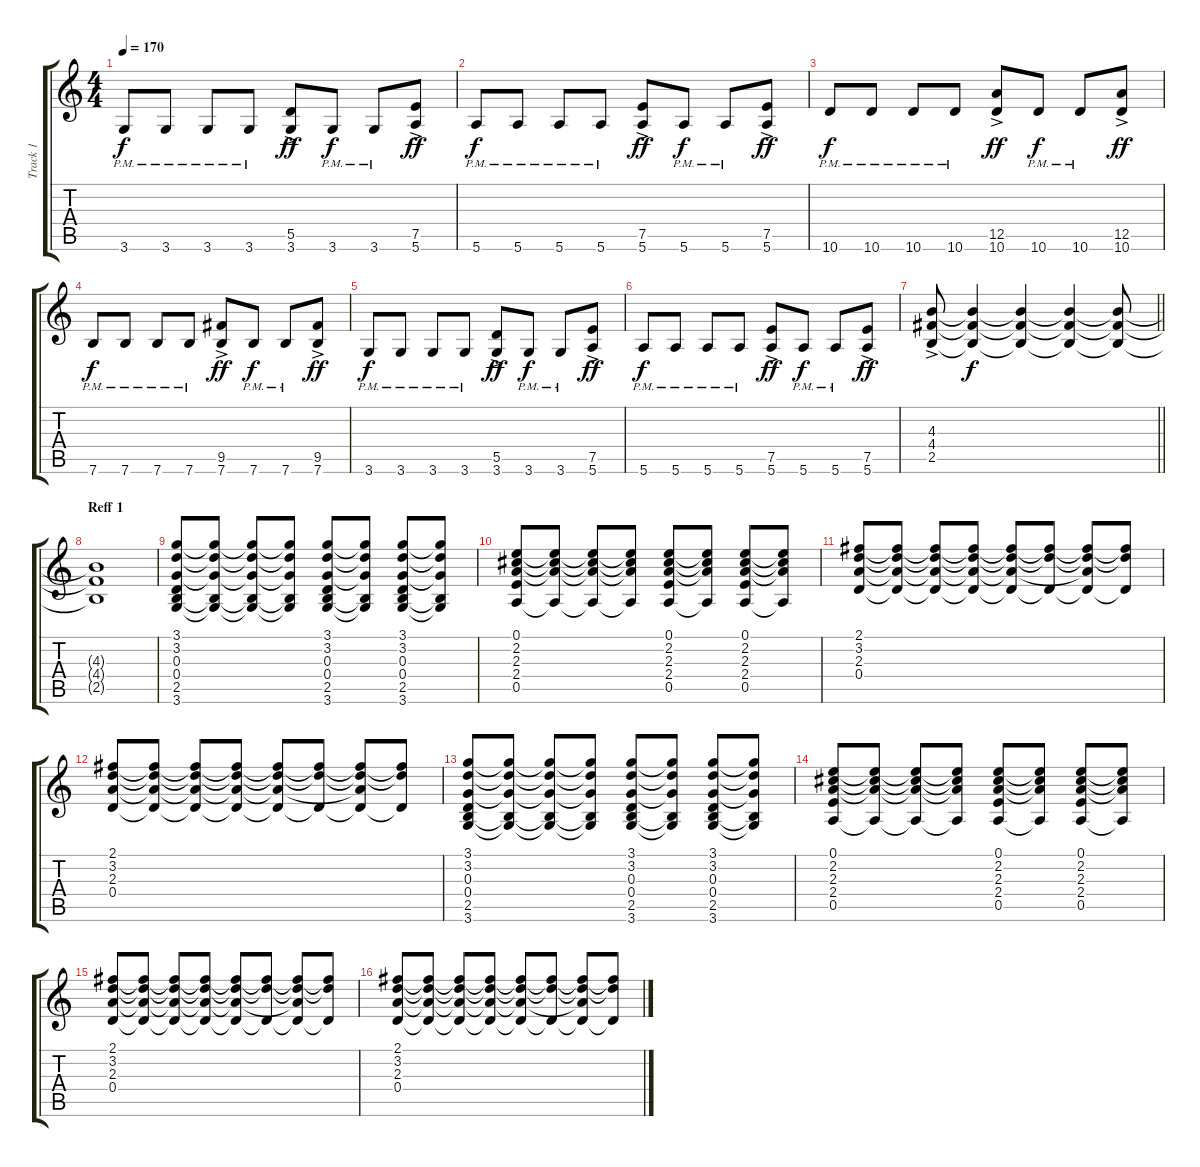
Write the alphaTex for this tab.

\track ("Track 1" "Track 1") {instrument distortionguitar}
\staff {score tabs}
\tuning (E4 B3 G3 D3 A2 E2) {hide}
\ts (4 4)
\tempo 170
\clef g2
\ks c
3.6{pm}.8{dy f} 3.6{pm}.8 3.6{pm}.8 3.6{pm}.8 (5.5{ac} 3.6{ac}).8{dy ff} 3.6{pm}.8{dy f} 3.6{pm}.8 (7.5{ac} 5.6{ac}).8{dy ff} |
5.6{pm}.8{dy f} 5.6{pm}.8 5.6{pm}.8 5.6{pm}.8 (7.5{ac} 5.6{ac}).8{dy ff} 5.6{pm}.8{dy f} 5.6{pm}.8 (7.5{ac} 5.6{ac}).8{dy ff} |
10.6{pm}.8{dy f} 10.6{pm}.8 10.6{pm}.8 10.6{pm}.8 (12.5{ac} 10.6{ac}).8{dy ff} 10.6{pm}.8{dy f} 10.6{pm}.8 (12.5{ac} 10.6{ac}).8{dy ff} |
7.6{pm}.8{dy f} 7.6{pm}.8 7.6{pm}.8 7.6{pm}.8 (9.5{ac} 7.6{ac}).8{dy ff} 7.6{pm}.8{dy f} 7.6{pm}.8 (9.5{ac} 7.6{ac}).8{dy ff} |
3.6{pm}.8{dy f} 3.6{pm}.8 3.6{pm}.8 3.6{pm}.8 (5.5{ac} 3.6{ac}).8{dy ff} 3.6{pm}.8{dy f} 3.6{pm}.8 (7.5{ac} 5.6{ac}).8{dy ff} |
5.6{pm}.8{dy f} 5.6{pm}.8 5.6{pm}.8 5.6{pm}.8 (7.5{ac} 5.6{ac}).8{dy ff} 5.6{pm}.8{dy f} 5.6{pm}.8 (7.5{ac} 5.6{ac}).8{dy ff} |
\barLineRight lightlight
(4.3{ac} 4.4{ac} 2.5{ac}).8 (4.3{t} 4.4{t} 2.5{t}).4{dy f} (4.3{t} 4.4{t} 2.5{t}).4 (4.3{t} 4.4{t} 2.5{t}).4 (4.3{t} 4.4{t} 2.5{t}).8 |
\section ("" "Reff 1")
(4.3{t} 4.4{t} 2.5{t}).1 |
(3.1 3.2 0.3 0.4 2.5 3.6).8 (3.1{t} 3.2{t} 0.3{t} 2.5{t} 3.6{t}).8 (3.1{t} 3.2{t} 0.3{t} 2.5{t} 3.6{t}).8 (3.1{t} 3.2{t} 0.3{t} 2.5{t} 3.6{t}).8 (3.1 3.2 0.3 0.4 2.5 3.6).8 (3.1{t} 3.2{t} 0.3{t} 2.5{t} 3.6{t}).8 (3.1 3.2 0.3 0.4 2.5 3.6).8 (3.1{t} 3.2{t} 0.3{t} 2.5{t} 3.6{t}).8 |
(0.1 2.2 2.3 2.4 0.5).8 (0.1{t} 2.2{t} 2.3{t} 0.5{t}).8 (0.1{t} 2.2{t} 2.3{t} 0.5{t}).8 (0.1{t} 2.2{t} 2.3{t} 0.5{t}).8 (0.1 2.2 2.3 2.4 0.5).8 (0.1{t} 2.2{t} 2.3{t} 0.5{t}).8 (0.1 2.2 2.3 2.4 0.5).8 (0.1{t} 2.2{t} 2.3{t} 0.5{t}).8 |
(2.1 3.2 2.3 0.4).8 (2.1{t} 3.2{t} 2.3{t} 0.4{t}).8 (2.1{t} 3.2{t} 2.3{t} 0.4{t}).8 (2.1{t} 3.2{t} 2.3{t} 0.4{t}).8 (2.1{t} 3.2{t} 2.3{t} 0.4{t}).8 (2.1{t} 3.2{t} 0.4{t}).8 (2.1{t} 3.2{t} 2.3{t} 0.4{t}).8 (2.1{t} 3.2{t} 0.4{t}).8 |
(2.1 3.2 2.3 0.4).8 (2.1{t} 3.2{t} 2.3{t} 0.4{t}).8 (2.1{t} 3.2{t} 2.3{t} 0.4{t}).8 (2.1{t} 3.2{t} 2.3{t} 0.4{t}).8 (2.1{t} 3.2{t} 2.3{t} 0.4{t}).8 (2.1{t} 3.2{t} 0.4{t}).8 (2.1{t} 3.2{t} 2.3{t} 0.4{t}).8 (2.1{t} 3.2{t} 0.4{t}).8 |
(3.1 3.2 0.3 0.4 2.5 3.6).8 (3.1{t} 3.2{t} 0.3{t} 2.5{t} 3.6{t}).8 (3.1{t} 3.2{t} 0.3{t} 2.5{t} 3.6{t}).8 (3.1{t} 3.2{t} 0.3{t} 2.5{t} 3.6{t}).8 (3.1 3.2 0.3 0.4 2.5 3.6).8 (3.1{t} 3.2{t} 0.3{t} 2.5{t} 3.6{t}).8 (3.1 3.2 0.3 0.4 2.5 3.6).8 (3.1{t} 3.2{t} 0.3{t} 2.5{t} 3.6{t}).8 |
(0.1 2.2 2.3 2.4 0.5).8 (0.1{t} 2.2{t} 2.3{t} 0.5{t}).8 (0.1{t} 2.2{t} 2.3{t} 0.5{t}).8 (0.1{t} 2.2{t} 2.3{t} 0.5{t}).8 (0.1 2.2 2.3 2.4 0.5).8 (0.1{t} 2.2{t} 2.3{t} 0.5{t}).8 (0.1 2.2 2.3 2.4 0.5).8 (0.1{t} 2.2{t} 2.3{t} 0.5{t}).8 |
(2.1 3.2 2.3 0.4).8 (2.1{t} 3.2{t} 2.3{t} 0.4{t}).8 (2.1{t} 3.2{t} 2.3{t} 0.4{t}).8 (2.1{t} 3.2{t} 2.3{t} 0.4{t}).8 (2.1{t} 3.2{t} 2.3{t} 0.4{t}).8 (2.1{t} 3.2{t} 0.4{t}).8 (2.1{t} 3.2{t} 2.3{t} 0.4{t}).8 (2.1{t} 3.2{t} 0.4{t}).8 |
(2.1 3.2 2.3 0.4).8 (2.1{t} 3.2{t} 2.3{t} 0.4{t}).8 (2.1{t} 3.2{t} 2.3{t} 0.4{t}).8 (2.1{t} 3.2{t} 2.3{t} 0.4{t}).8 (2.1{t} 3.2{t} 2.3{t} 0.4{t}).8 (2.1{t} 3.2{t} 0.4{t}).8 (2.1{t} 3.2{t} 2.3{t} 0.4{t}).8 (2.1{t} 3.2{t} 0.4{t}).8
